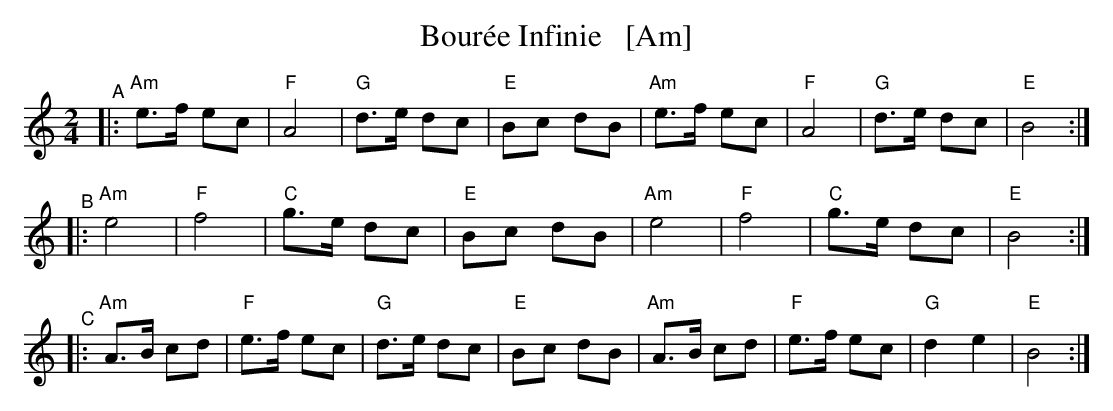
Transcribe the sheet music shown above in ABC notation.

X:1
T: Bour\'ee Infinie   [Am]
M: 2/4
L: 1/8
K: Am
"^A"|:\
"Am"e>f ec | "F"A4 | "G"d>e dc | "E"Bc dB |\
"Am"e>f ec | "F"A4 | "G"d>e dc | "E"B4 :|
"^B"|:\
"Am"e4 | "F"f4 | "C"g>e dc | "E"Bc dB |\
"Am"e4 | "F"f4 | "C"g>e dc | "E"B4 :|
"^C"|:\
"Am"A>B cd | "F"e>f ec | "G"d>e dc | "E"Bc dB |\
"Am"A>B cd | "F"e>f ec | "G"d2 e2 | "E"B4 :|
